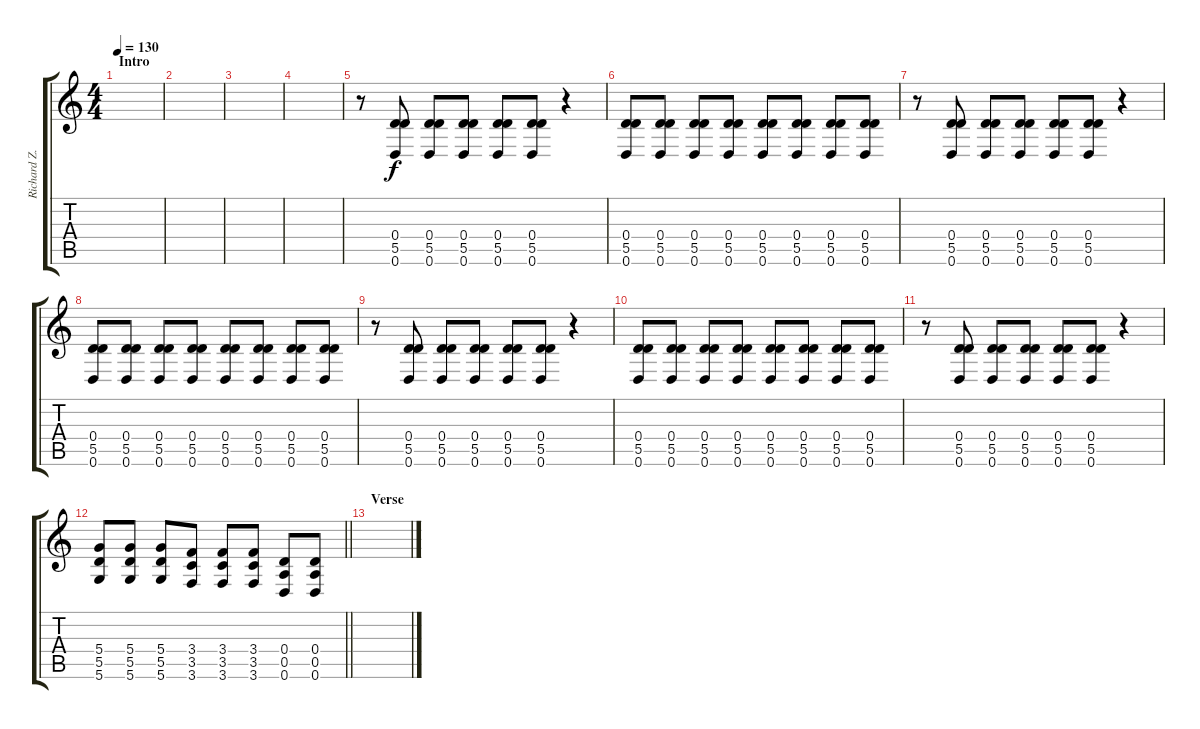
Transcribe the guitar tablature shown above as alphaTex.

\track ("Richard Z. Kruspe" "Richard Z.") {instrument distortionguitar}
\staff {score tabs}
\tuning (E4 B3 G3 D3 A2 D2) {hide}
\ts (4 4)
\section ("" "Intro")
\tempo 130
\clef g2
\ks c
|
|
|
|
r.8 (0.4 5.5 0.6).8 (0.4 5.5 0.6).8 (0.4 5.5 0.6).8 (0.4 5.5 0.6).8 (0.4 5.5 0.6).8 r.4 |
(0.4 5.5 0.6).8 (0.4 5.5 0.6).8 (0.4 5.5 0.6).8 (0.4 5.5 0.6).8 (0.4 5.5 0.6).8 (0.4 5.5 0.6).8 (0.4 5.5 0.6).8 (0.4 5.5 0.6).8 |
r.8 (0.4 5.5 0.6).8 (0.4 5.5 0.6).8 (0.4 5.5 0.6).8 (0.4 5.5 0.6).8 (0.4 5.5 0.6).8 r.4 |
(0.4 5.5 0.6).8 (0.4 5.5 0.6).8 (0.4 5.5 0.6).8 (0.4 5.5 0.6).8 (0.4 5.5 0.6).8 (0.4 5.5 0.6).8 (0.4 5.5 0.6).8 (0.4 5.5 0.6).8 |
r.8 (0.4 5.5 0.6).8 (0.4 5.5 0.6).8 (0.4 5.5 0.6).8 (0.4 5.5 0.6).8 (0.4 5.5 0.6).8 r.4 |
(0.4 5.5 0.6).8 (0.4 5.5 0.6).8 (0.4 5.5 0.6).8 (0.4 5.5 0.6).8 (0.4 5.5 0.6).8 (0.4 5.5 0.6).8 (0.4 5.5 0.6).8 (0.4 5.5 0.6).8 |
r.8 (0.4 5.5 0.6).8 (0.4 5.5 0.6).8 (0.4 5.5 0.6).8 (0.4 5.5 0.6).8 (0.4 5.5 0.6).8 r.4 |
\barLineRight lightlight
(5.4 5.5 5.6).8 (5.4 5.5 5.6).8 (5.4 5.5 5.6).8 (3.4 3.5 3.6).8 (3.4 3.5 3.6).8 (3.4 3.5 3.6).8 (0.4 0.5 0.6).8 (0.4 0.5 0.6).8 |
\section ("" "Verse")
